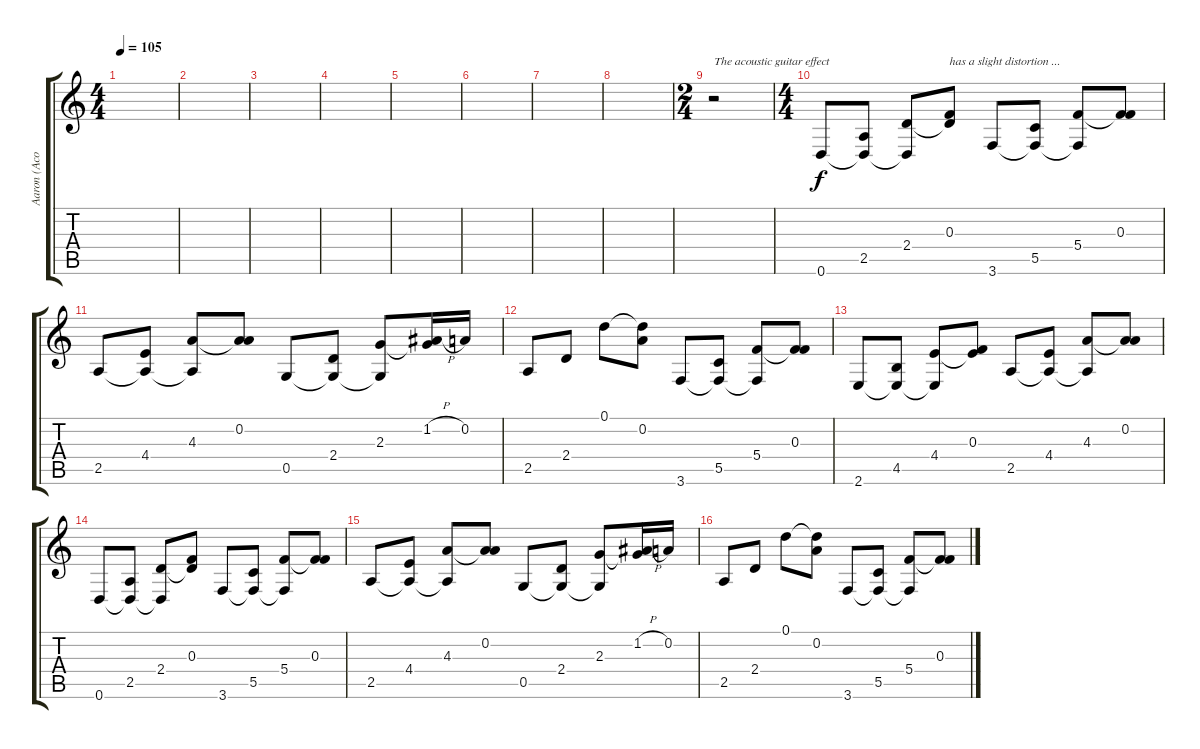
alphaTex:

\track ("Aaron (Acoustic)" "Aaron (Aco") {instrument electricguitarclean}
\staff {score tabs}
\tuning (D4 A3 F3 C3 G2 D2) {hide}
\ts (4 4)
\tempo 105
\clef g2
\ks c
|
|
|
|
|
|
|
|
\ts (2 4)
r.2{txt "The acoustic guitar effect"} |
\ts (4 4)
0.6.8 (2.5 0.6{t}).8 (2.4 0.6{t}).8 (0.3 2.4{t}).8{txt "has a slight distortion ..."} 3.6.8 (5.5 3.6{t}).8 (5.4 3.6{t}).8 (0.3 5.4{t}).8 |
2.5.8 (4.4 2.5{t}).8 (4.3 2.5{t}).8 (0.2 4.3{t}).8 0.5.8 (2.4 0.5{t}).8 (2.3 0.5{t}).8 (1.2{h} 2.3{t}).16 0.2.16 |
2.5.8 2.4.8 0.1.8 (0.1{t} 0.2).8 3.6.8 (5.5 3.6{t}).8 (5.4 3.6{t}).8 (0.3 5.4{t}).8 |
2.6.8 (4.5 2.6{t}).8 (4.4 2.6{t}).8 (0.3 4.4{t}).8 2.5.8 (4.4 2.5{t}).8 (4.3 2.5{t}).8 (0.2 4.3{t}).8 |
0.6.8 (2.5 0.6{t}).8 (2.4 0.6{t}).8 (0.3 2.4{t}).8 3.6.8 (5.5 3.6{t}).8 (5.4 3.6{t}).8 (0.3 5.4{t}).8 |
2.5.8 (4.4 2.5{t}).8 (4.3 2.5{t}).8 (0.2 4.3{t}).8 0.5.8 (2.4 0.5{t}).8 (2.3 0.5{t}).8 (1.2{h} 2.3{t}).16 0.2.16 |
2.5.8 2.4.8 0.1.8 (0.1{t} 0.2).8 3.6.8 (5.5 3.6{t}).8 (5.4 3.6{t}).8 (0.3 5.4{t}).8
